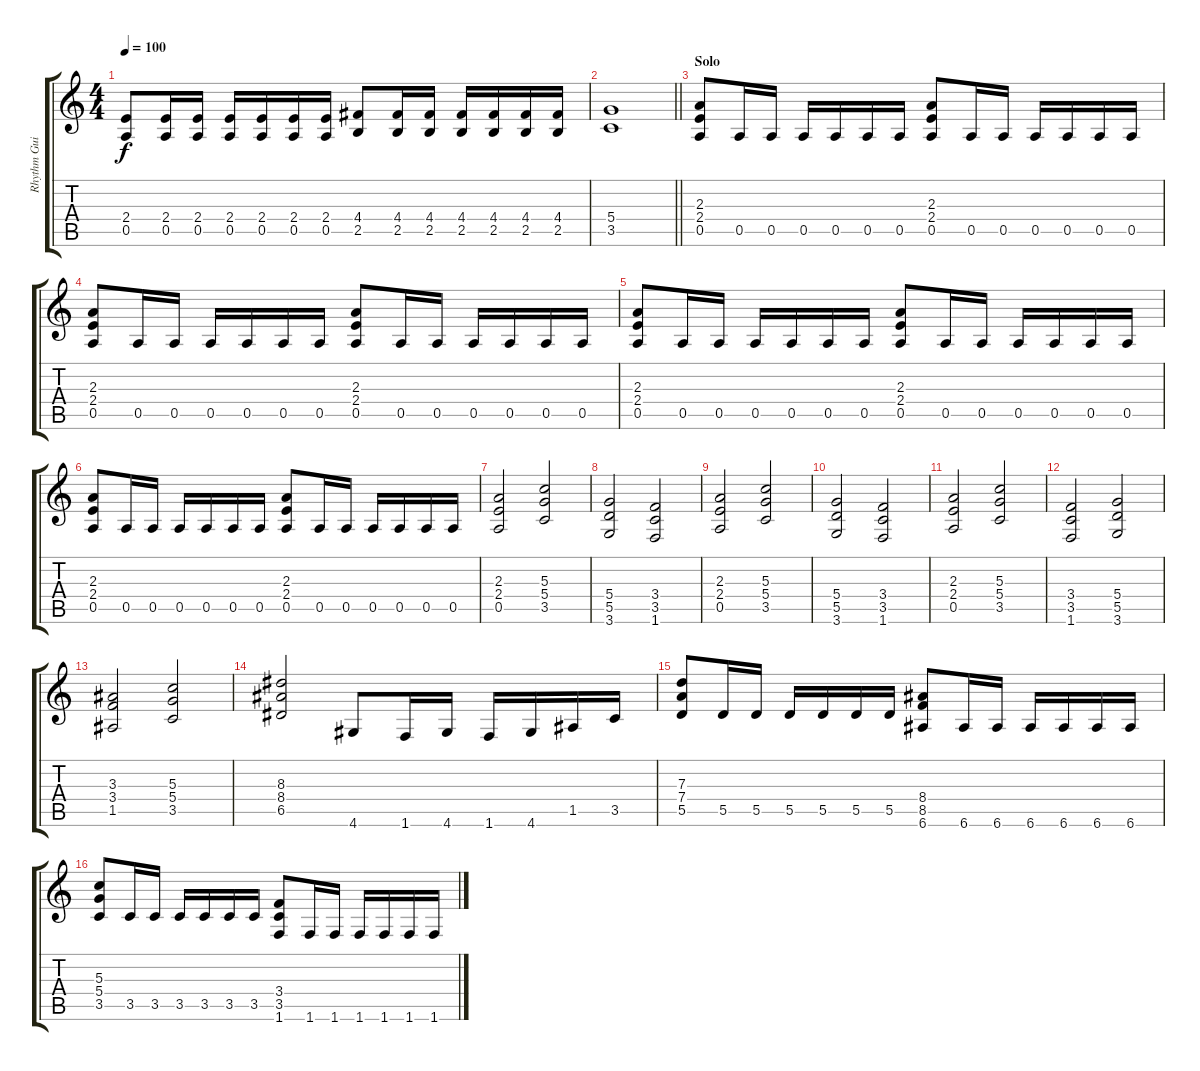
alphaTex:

\track ("Rhythm Guitar" "Rhythm Gui") {instrument distortionguitar}
\staff {score tabs}
\tuning (E4 B3 G3 D3 A2 E2) {hide}
\ts (4 4)
\tempo 100
\clef g2
\ks c
(2.4 0.5).8{dy f} (2.4 0.5).16 (2.4 0.5).16 (2.4 0.5).16 (2.4 0.5).16 (2.4 0.5).16 (2.4 0.5).16 (4.4 2.5).8 (4.4 2.5).16 (4.4 2.5).16 (4.4 2.5).16 (4.4 2.5).16 (4.4 2.5).16 (4.4 2.5).16 |
\barLineRight lightlight
(5.4 3.5).1 |
\section ("" "Solo")
(2.3 2.4 0.5).8 0.5.16 0.5.16 0.5.16 0.5.16 0.5.16 0.5.16 (2.3 2.4 0.5).8 0.5.16 0.5.16 0.5.16 0.5.16 0.5.16 0.5.16 |
(2.3 2.4 0.5).8 0.5.16 0.5.16 0.5.16 0.5.16 0.5.16 0.5.16 (2.3 2.4 0.5).8 0.5.16 0.5.16 0.5.16 0.5.16 0.5.16 0.5.16 |
(2.3 2.4 0.5).8 0.5.16 0.5.16 0.5.16 0.5.16 0.5.16 0.5.16 (2.3 2.4 0.5).8 0.5.16 0.5.16 0.5.16 0.5.16 0.5.16 0.5.16 |
(2.3 2.4 0.5).8 0.5.16 0.5.16 0.5.16 0.5.16 0.5.16 0.5.16 (2.3 2.4 0.5).8 0.5.16 0.5.16 0.5.16 0.5.16 0.5.16 0.5.16 |
(2.3 2.4 0.5).2 (5.3 5.4 3.5).2 |
(5.4 5.5 3.6).2 (3.4 3.5 1.6).2 |
(2.3 2.4 0.5).2 (5.3 5.4 3.5).2 |
(5.4 5.5 3.6).2 (3.4 3.5 1.6).2 |
(2.3 2.4 0.5).2 (5.3 5.4 3.5).2 |
(3.4 3.5 1.6).2 (5.4 5.5 3.6).2 |
(3.3 3.4 1.5).2 (5.3 5.4 3.5).2 |
(8.3 8.4 6.5).2 4.6.8 1.6.16 4.6.16 1.6.16 4.6.16 1.5.16 3.5.16 |
(7.3 7.4 5.5).8 5.5.16 5.5.16 5.5.16 5.5.16 5.5.16 5.5.16 (8.4 8.5 6.6).8 6.6.16 6.6.16 6.6.16 6.6.16 6.6.16 6.6.16 |
(5.3 5.4 3.5).8 3.5.16 3.5.16 3.5.16 3.5.16 3.5.16 3.5.16 (3.4 3.5 1.6).8 1.6.16 1.6.16 1.6.16 1.6.16 1.6.16 1.6.16
